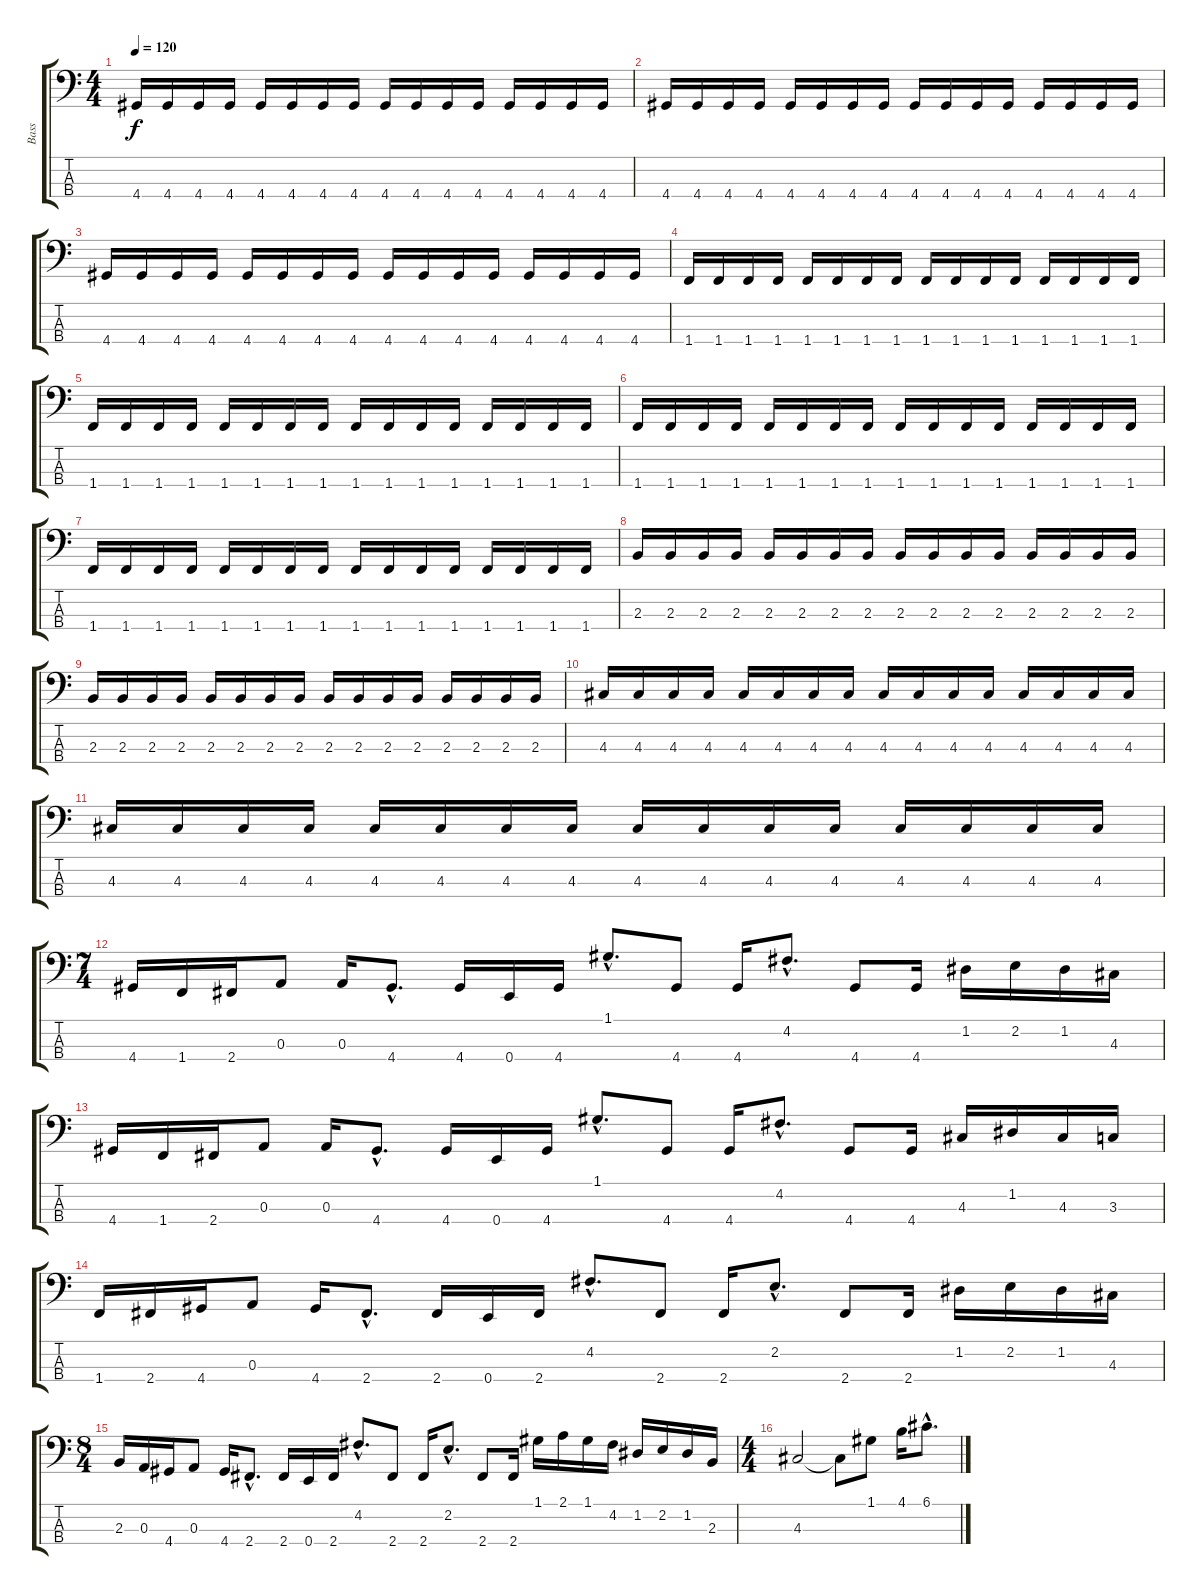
\track ("Bass" "Bass") {instrument electricbassfinger}
\staff {score tabs}
\tuning (G2 D2 A1 E1) {hide}
\ts (4 4)
\tempo 120
\clef f4
\ks c
4.4.16{dy f} 4.4.16 4.4.16 4.4.16 4.4.16 4.4.16 4.4.16 4.4.16 4.4.16 4.4.16 4.4.16 4.4.16 4.4.16 4.4.16 4.4.16 4.4.16 |
4.4.16 4.4.16 4.4.16 4.4.16 4.4.16 4.4.16 4.4.16 4.4.16 4.4.16 4.4.16 4.4.16 4.4.16 4.4.16 4.4.16 4.4.16 4.4.16 |
4.4.16 4.4.16 4.4.16 4.4.16 4.4.16 4.4.16 4.4.16 4.4.16 4.4.16 4.4.16 4.4.16 4.4.16 4.4.16 4.4.16 4.4.16 4.4.16 |
1.4.16 1.4.16 1.4.16 1.4.16 1.4.16 1.4.16 1.4.16 1.4.16 1.4.16 1.4.16 1.4.16 1.4.16 1.4.16 1.4.16 1.4.16 1.4.16 |
1.4.16 1.4.16 1.4.16 1.4.16 1.4.16 1.4.16 1.4.16 1.4.16 1.4.16 1.4.16 1.4.16 1.4.16 1.4.16 1.4.16 1.4.16 1.4.16 |
1.4.16 1.4.16 1.4.16 1.4.16 1.4.16 1.4.16 1.4.16 1.4.16 1.4.16 1.4.16 1.4.16 1.4.16 1.4.16 1.4.16 1.4.16 1.4.16 |
1.4.16 1.4.16 1.4.16 1.4.16 1.4.16 1.4.16 1.4.16 1.4.16 1.4.16 1.4.16 1.4.16 1.4.16 1.4.16 1.4.16 1.4.16 1.4.16 |
2.3.16 2.3.16 2.3.16 2.3.16 2.3.16 2.3.16 2.3.16 2.3.16 2.3.16 2.3.16 2.3.16 2.3.16 2.3.16 2.3.16 2.3.16 2.3.16 |
2.3.16 2.3.16 2.3.16 2.3.16 2.3.16 2.3.16 2.3.16 2.3.16 2.3.16 2.3.16 2.3.16 2.3.16 2.3.16 2.3.16 2.3.16 2.3.16 |
4.3.16 4.3.16 4.3.16 4.3.16 4.3.16 4.3.16 4.3.16 4.3.16 4.3.16 4.3.16 4.3.16 4.3.16 4.3.16 4.3.16 4.3.16 4.3.16 |
4.3.16 4.3.16 4.3.16 4.3.16 4.3.16 4.3.16 4.3.16 4.3.16 4.3.16 4.3.16 4.3.16 4.3.16 4.3.16 4.3.16 4.3.16 4.3.16 |
\ts (7 4)
4.4.16 1.4.16 2.4.16 0.3.8 0.3.16 4.4{hac}.8{d} 4.4.16 0.4.16 4.4.16 1.1{hac}.8{d} 4.4.8 4.4.16 4.2{hac}.8{d} 4.4.8 4.4.16 1.2.16 2.2.16 1.2.16 4.3.16 |
4.4.16 1.4.16 2.4.16 0.3.8 0.3.16 4.4{hac}.8{d} 4.4.16 0.4.16 4.4.16 1.1{hac}.8{d} 4.4.8 4.4.16 4.2{hac}.8{d} 4.4.8 4.4.16 4.3.16 1.2.16 4.3.16 3.3.16 |
1.4.16 2.4.16 4.4.16 0.3.8 4.4.16 2.4{hac}.8{d} 2.4.16 0.4.16 2.4.16 4.2{hac}.8{d} 2.4.8 2.4.16 2.2{hac}.8{d} 2.4.8 2.4.16 1.2.16 2.2.16 1.2.16 4.3.16 |
\ts (8 4)
2.3.16 0.3.16 4.4.16 0.3.8 4.4.16 2.4{hac}.8{d} 2.4.16 0.4.16 2.4.16 4.2{hac}.8{d} 2.4.8 2.4.16 2.2{hac}.8{d} 2.4.8 2.4.16 1.1.16 2.1.16 1.1.16 4.2.16 1.2.16 2.2.16 1.2.16 2.3.16 |
\ts (4 4)
4.3.2 4.3{t}.8 1.1.8 4.1.16 6.1{hac}.8{d}
